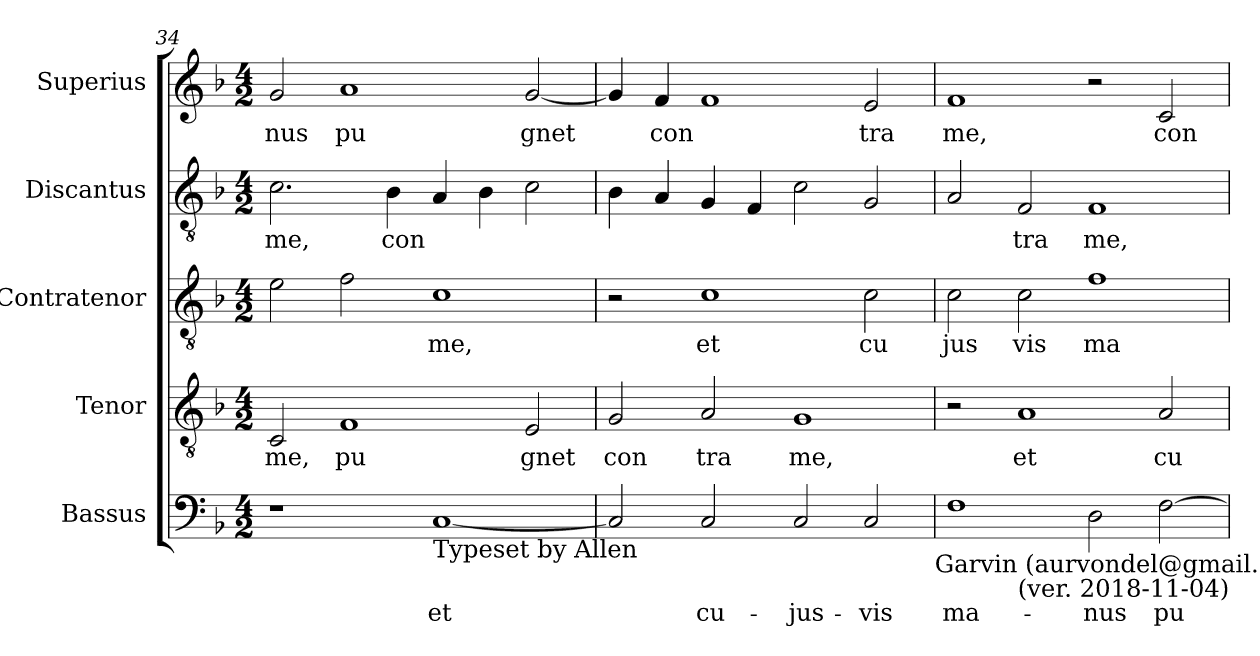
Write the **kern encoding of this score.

**kern	**text	**kern	**text	**kern	**text	**kern	**text	**kern	**text
*part5	*part5	*part4	*part4	*part3	*part3	*part2	*part2	*part1	*part1
*staff5	*staff5	*staff4	*staff4	*staff3	*staff3	*staff2	*staff2	*staff1	*staff1
*I"Bassus	*	*I"Tenor	*	*I"Contratenor	*	*I"Discantus	*	*I"Superius	*
*clefF4	*	*clefGv2	*	*clefGv2	*	*clefGv2	*	*clefG2	*
*ITrd-3c-5	*	*ITrd-3c-5	*	*ITrd-3c-5	*	*ITrd-3c-5	*	*	*
*k[b-e-]	*	*k[b-e-]	*	*k[b-e-]	*	*k[b-e-]	*	*k[b-]	*
*B-:	*	*B-:	*	*B-:	*	*B-:	*	*F:	*
*M4/2	*	*M4/2	*	*M4/2	*	*M4/2	*	*M4/2	*
=34	=34	=34	=34	=34	=34	=34	=34	=34	=34
!	!	!	!LO:LY:b:cj	!	!	!	!LO:LY:b:cj	!	!LO:LY:b:cj
1r	.	2F/	-me,	2a\	.	2.f\	me,	2g/	nus
!	!	!	!LO:LY:b:cj	!	!	!	!	!	!LO:LY:b:cj
.	.	1B-	pu	2b-\	.	.	.	1a	pu
!	!	!	!	!	!	!	!LO:LY:b	!	!
.	.	.	.	.	.	4e-\	con	.	.
!LO:TX:b:t=Typeset by Allen	!	!	!	!	!	!	!	!	!
!	!LO:LY:b:cj	!	!	!	!LO:LY:b:cj	!	!	!	!
[<1F	et	.	.	1f	me,	4d/	.	.	.
.	.	.	.	.	.	4e-\	.	.	.
!	!	!	!LO:LY:b:cj	!	!	!	!	!	!LO:LY:b
.	.	2A/	gnet	.	.	2f\	.	[<2g/	gnet
=35	=35	=35	=35	=35	=35	=35	=35	=35	=35
!	!	!	!LO:LY:b:cj	!	!	!	!	!	!
2F/]	.	2c/	con	2r	.	4e-\	.	4g/]	.
!	!	!	!	!	!	!	!	!	!LO:LY:b
.	.	.	.	.	.	4d/	.	4f/	con
!	!LO:LY:b:cj	!	!LO:LY:b:cj	!	!LO:LY:b:cj	!	!	!	!
2F/	cu-	2d/	tra	1f	et	4c/	.	1f	.
.	.	.	.	.	.	4B-/	.	.	.
!	!LO:LY:b:cj	!	!LO:LY:b:cj	!	!	!	!	!	!
2F/	-jus-	1c	me,	.	.	2f\	.	.	.
!	!LO:LY:b:cj	!	!	!	!LO:LY:b:cj	!	!	!	!LO:LY:b:cj
2F/	-vis	.	.	2f\	cu	2c/	.	2e/	tra
!LO:TX:b:t=Garvin (aurvondel@gmail.com)	!	!	!	!	!	!	!	!	!
=36	=36	=36	=36	=36	=36	=36	=36	=36	=36
!	!LO:LY:b:cj	!	!	!	!LO:LY:b:cj	!	!	!	!LO:LY:b:cj
1B-	ma-	2r	.	2f\	jus	2d/	.	1f	me,
!	!	!	!LO:LY:b:cj	!	!LO:LY:b:cj	!	!LO:LY:b:cj	!	!
.	.	1d	et	2f\	vis	2B-/	tra	.	.
!	!LO:LY:b:cj	!	!	!	!LO:LY:b:cj	!	!LO:LY:b:cj	!	!
2G\	-nus	.	.	1b-	ma	1B-	me,	2r	.
!	!LO:LY:b	!	!LO:LY:b:cj	!	!	!	!	!	!LO:LY:b
[>2B-\	pu-	2d/	cu	.	.	.	.	2c/	con
!LO:TX:b:t=(ver. 2018-11-04)	!	!	!	!	!	!	!	!	!
=	=	=	=	=	=	=	=	=	=
*-	*-	*-	*-	*-	*-	*-	*-	*-	*-
